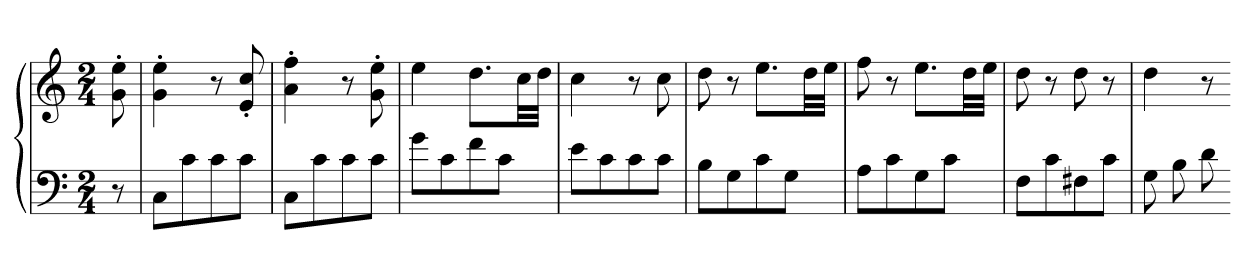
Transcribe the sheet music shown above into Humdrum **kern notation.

**kern	**kern
*part1	*part1
*staff2	*staff1
*clefF4	*clefG2
*k[]	*k[]
*C:	*C:
*M2/4	*M2/4
=	=
8r	8g' 8ee'
=257	=257
8CL	4g' 4ee'
8c	.
8c	8r
8cJ	8e' 8cc'
=258	=258
8CL	4a' 4ff'
8c	.
8c	8r
8cJ	8g' 8ee'
=259	=259
8gL	4ee
8c	.
8f	8.ddL
8cJ	.
.	32ccLL
.	32ddJJJ
=260	=260
8eL	4cc
8c	.
8c	8r
8cJ	8cc
=261	=261
8BL	8dd
8G	8r
8c	8.eeL
8GJ	.
.	32ddLL
.	32eeJJJ
=262	=262
8AL	8ff
8c	8r
8G	8.eeL
8cJ	.
.	32ddLL
.	32eeJJJ
=263	=263
8FL	8dd
8c	8r
8F#X	8dd
8cJ	8r
=264	=264
8G	4dd
8B	.
8d	8r
=-	=-
*-	*-
